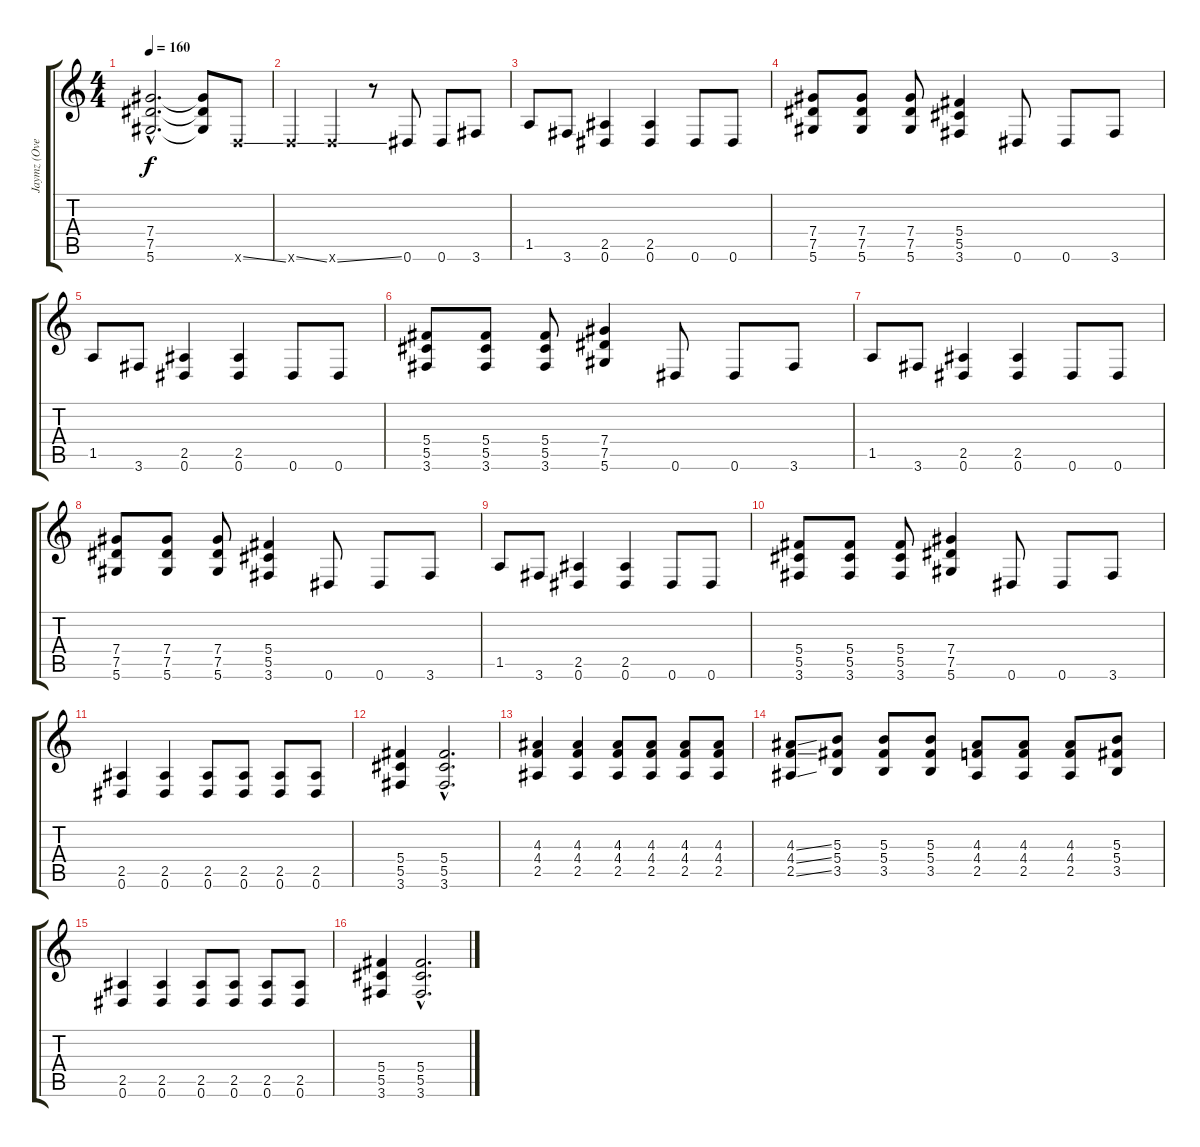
\track ("Jaymz (Overdriven Guitar)" "Jaymz (Ove") {instrument overdrivenguitar}
\staff {score tabs}
\tuning (Eb4 Bb3 Gb3 Db3 Ab2 Eb2) {hide}
\ts (4 4)
\tempo 160
\clef g2
\ks c
(7.4{hac t} 7.5{hac t} 5.6{hac t}).2{d dy f} (7.4{t} 7.5{t} 5.6{t}).8 -1.6{ss x}.8 |
-1.6{ss x}.4 -1.6{ss x}.4 r.8 0.6.8 0.6.8 3.6.8 |
1.5.8 3.6.8 (2.5 0.6).4 (2.5 0.6).4 0.6.8 0.6.8 |
(7.4 7.5 5.6).8 (7.4 7.5 5.6).8 (7.4 7.5 5.6).8 (5.4 5.5 3.6).4 0.6.8 0.6.8 3.6.8 |
1.5.8 3.6.8 (2.5 0.6).4 (2.5 0.6).4 0.6.8 0.6.8 |
(5.4 5.5 3.6).8 (5.4 5.5 3.6).8 (5.4 5.5 3.6).8 (7.4 7.5 5.6).4 0.6.8 0.6.8 3.6.8 |
1.5.8 3.6.8 (2.5 0.6).4 (2.5 0.6).4 0.6.8 0.6.8 |
(7.4 7.5 5.6).8 (7.4 7.5 5.6).8 (7.4 7.5 5.6).8 (5.4 5.5 3.6).4 0.6.8 0.6.8 3.6.8 |
1.5.8 3.6.8 (2.5 0.6).4 (2.5 0.6).4 0.6.8 0.6.8 |
(5.4 5.5 3.6).8 (5.4 5.5 3.6).8 (5.4 5.5 3.6).8 (7.4 7.5 5.6).4 0.6.8 0.6.8 3.6.8 |
(2.5 0.6).4 (2.5 0.6).4 (2.5 0.6).8 (2.5 0.6).8 (2.5 0.6).8 (2.5 0.6).8 |
(5.4 5.5 3.6).4 (5.4{hac} 5.5{hac} 3.6{hac}).2{d} |
(4.3 4.4 2.5).4 (4.3 4.4 2.5).4 (4.3 4.4 2.5).8 (4.3 4.4 2.5).8 (4.3 4.4 2.5).8 (4.3 4.4 2.5).8 |
(4.3{ss} 4.4{ss} 2.5{ss}).8 (5.3 5.4 3.5).8 (5.3 5.4 3.5).8 (5.3 5.4 3.5).8 (4.3 4.4 2.5).8 (4.3 4.4 2.5).8 (4.3 4.4 2.5).8 (5.3 5.4 3.5).8 |
(2.5 0.6).4 (2.5 0.6).4 (2.5 0.6).8 (2.5 0.6).8 (2.5 0.6).8 (2.5 0.6).8 |
(5.4 5.5 3.6).4 (5.4{hac} 5.5{hac} 3.6{hac}).2{d}
